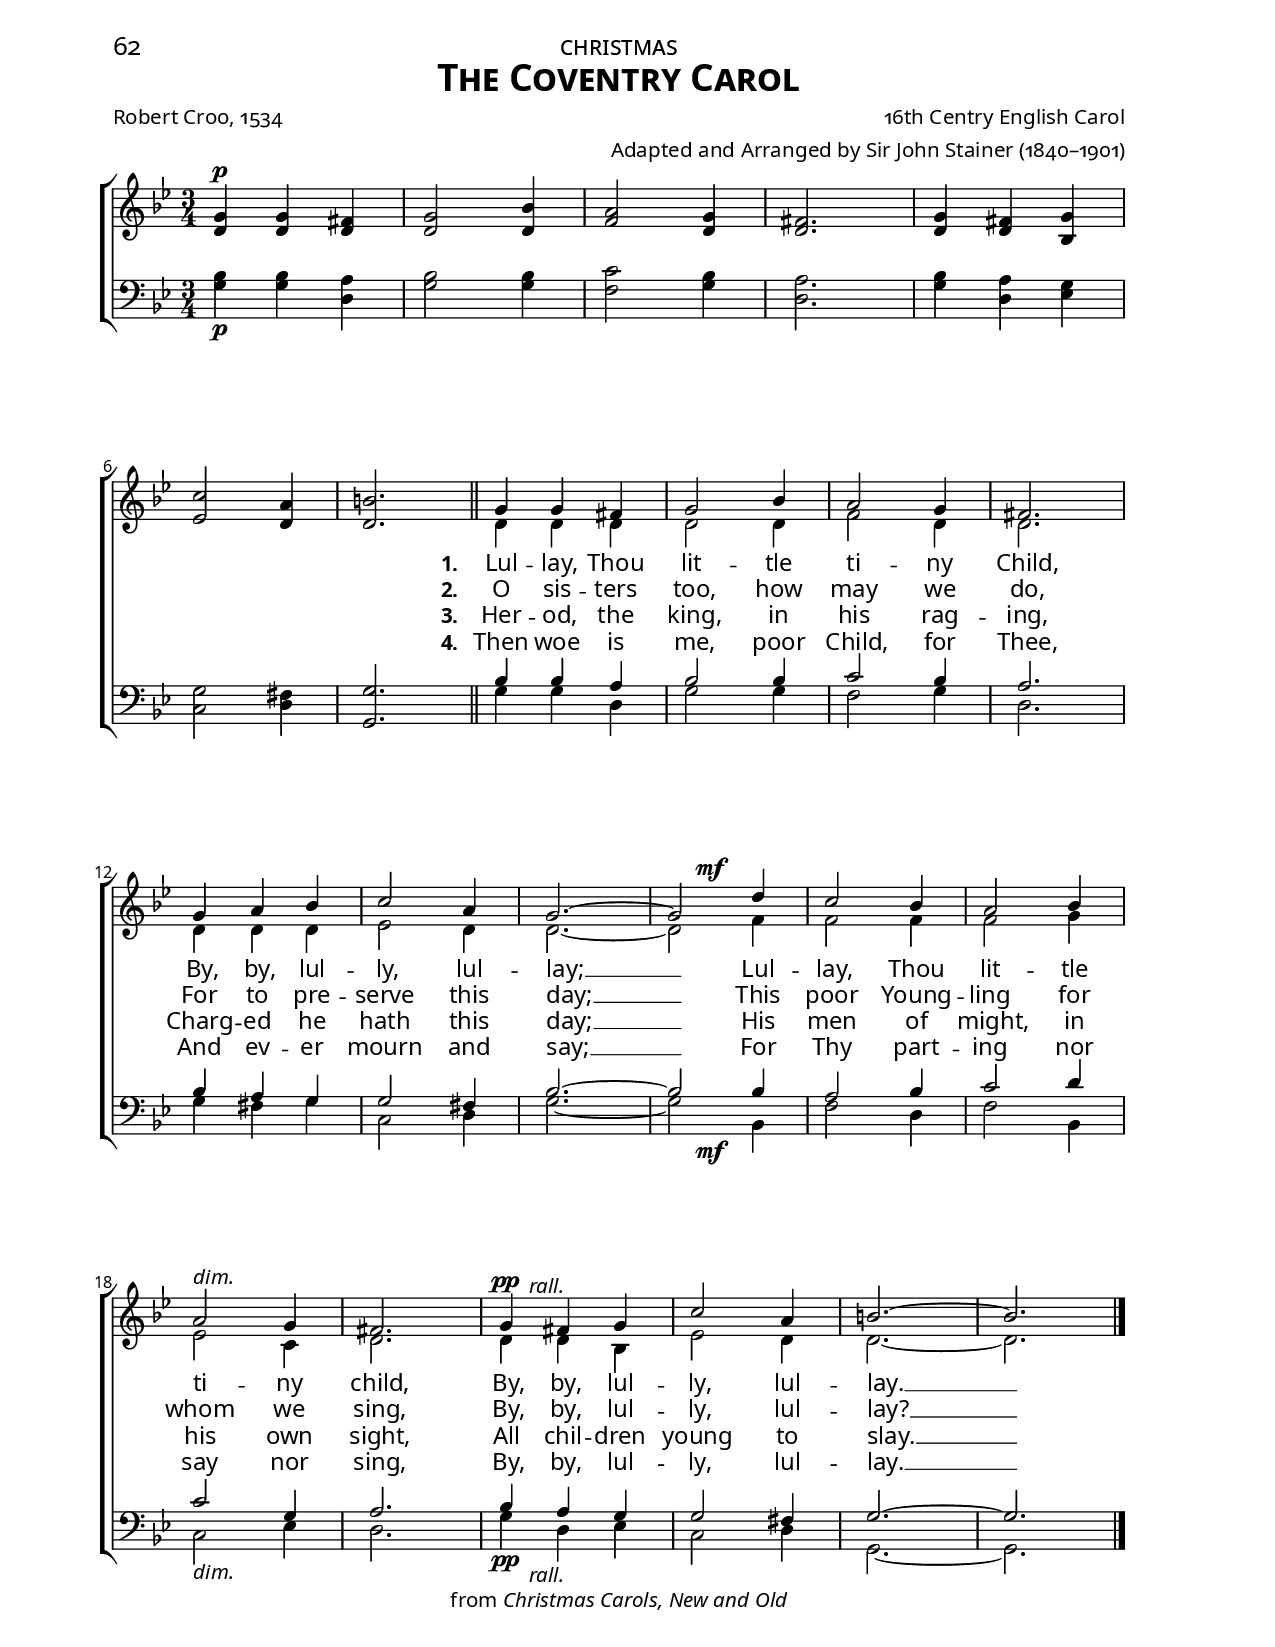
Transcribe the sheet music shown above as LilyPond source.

\version "2.24.0"
\include "util.ly"
\header {
  title = \markup{\override #'(font-name . "Garamond Premier Pro Semibold"){ \abs-fontsize #18 \smallCapsOldStyle"The Coventry Carol"}}
  poet = \markup\oldStyleNum"Robert Croo, 1534"
  composer = \markup\oldStyleNum"16th Centry English Carol"
  arranger = \markup\oldStyleNum"Adapted and Arranged by Sir John Stainer (1840–1901)"
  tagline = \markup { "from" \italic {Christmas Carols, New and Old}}
}
\paper {
  paper-height = 11\in
  paper-width = 8.5\in
  indent = 0\in
  %system-system-spacing = #'((basic-distance . 10) (padding . 0))
  %system-system-spacing =
  %  #'((basic-distance . 0)
  %     (minimum-distance . 0)
  %     (padding . -0.35)
  %     (stretchability . 100))
  ragged-last-bottom = ##f
  ragged-bottom = ##f
  two-sided = ##t
  inner-margin = 1\in
  outer-margin = 0.75\in
  top-margin = 0.26\in
  bottom-margin = 0.25\in
  first-page-number = #062
  print-first-page-number = ##t
  headerLine = \markup{\override #'(font-name . "Garamond Premier Pro") \smallCapsOldStyle"christmas"}
  oddHeaderMarkup = \markup\fill-line{
     \override #'(font-name . "Garamond Premier Pro")\abs-fontsize #12.5
     \combine 
        \fill-line{"" \if \should-print-page-number
        \oldStylePageNum""
        }
        \fill-line{\headerLine}
  }
  evenHeaderMarkup = \markup {
     \override #'(font-name . "Garamond Premier Pro")\abs-fontsize #12.5
     \combine
        \if \should-print-page-number
        \oldStylePageNum""
        \fill-line{\headerLine}
  }
}
#(set-global-staff-size 18) \paper{ #(define fonts (make-pango-font-tree "Garamond Premier Pro" "Garamond Premier Pro" "Garamond Premier Pro" (/ 18 20))) }
global = {
  \key bes \major
  \time 3/4
  \override DynamicLineSpanner.staff-padding = #0.0
  \override DynamicLineSpanner.Y-extent = #'(-1 . 1)
}

sopMusic = \relative c'' {
  <g d>4^\p <g d> <fis d> |
  <g d>2 <bes d,>4 |
  <a f>2 <g d>4 |
  <fis d>2. |
  <g d>4 <fis d> <g bes,> | \break
  <c ees,>2 <a d,>4 | 
  <b d,>2. \bar "||" 
  
  g4 g fis |
  g2 bes4 |
  a2 g4 |
  fis2. | \break
  
  g4 a bes |
  c2 a4 |
  g2.~ |
  <<g2 {s4 s^\mf}>> d'4 |
  c2 bes4 |
  a2 bes4 | \break
  
  a2^\markup\italic"dim." g4 |
  fis2. |
  <<g4 {s8^\pp s^\markup\italic"rall."}>> fis4 g |
  c2 a4 |
  b2.~ |
  b2. \bar "|."
}
sopWords = \lyricmode {
  
}

altoMusic = \relative c' {
  s2.*7 |
  
  d4 d d |
  d2 d4 |
  f2 d4 |
  d2. |
  
  d4 d d |
  ees2 d4 |
  d2.~ |
  d2 f4 |
  f2 f4 |
  f2 g4 |
  
  ees2 c4 |
  d2. |
  d4 d bes |
  ees2 d4 |
  d2.~ |
  d2. \bar "|."
}
altoWords = \lyricmode {
  \dropLyricsXI
  \repeat unfold 14 \skip 1
  \set stanza = #"1. "
  Lul -- lay, Thou lit -- tle ti -- ny Child,
  By, by, lul -- ly, lul -- lay; __
  Lul -- lay, Thou lit -- tle ti -- ny child,
  By, by, lul -- ly, lul -- lay. __
}
altoWordsII = \lyricmode {
  \dropLyricsXI
  \repeat unfold 14 \skip 1
  \set stanza = #"2. "
  O sis -- ters too, how may we do,
  For to pre -- serve this day; __
  This poor Young -- ling for whom we sing,
  By, by, lul -- ly, lul -- lay? __
}
altoWordsIII = \lyricmode {
  \dropLyricsXI
  \repeat unfold 14 \skip 1
  \set stanza = #"3. "
  Her -- od, the king, in his rag -- ing,
  Charg -- ed he hath this day; __
  His men of might, in his own sight,
  All chil -- dren young to slay. __
}
altoWordsIV = \lyricmode {
  \dropLyricsXI
  \repeat unfold 14 \skip 1
  \set stanza = #"4. "
  Then woe is me, poor Child, for Thee,
  And ev -- er mourn and say; __
  For Thy part -- ing nor say nor sing,
  By, by, lul -- ly, lul -- lay. __
}

tenorMusic = \relative c' {
  s2.*6_\p |
  
  <g g,>2. ~ |
  
  bes4 bes a |
  bes2 bes4 |
  c2 bes4 |
  a2. |
  
  bes4 a g |
  g2 fis4 |
  bes2.~ |
  <<bes2 {s4 s_\mf}>> bes4 |
  a2 bes4 |
  c2 d4 |
  
  c2_\markup\italic"dim." g4 |
  a2. |
  <<bes4 {s8_\pp s_\markup\italic"rall."}>> a4 g |
  g2 fis4 |
  g2.~ |
  g2. \bar "|."
}
tenorWords = \lyricmode {

}

bassMusic = \relative c' {
  <bes g>4 q <a d,> |
  <bes g>2 q4 |
  <c f,>2 <bes g>4 |
  <a d,>2. |
  <bes g>4 <a d,> <g ees> |
  <g c,>2 <fis d>4 |
  
  s2. |
  g4 g d |
  g2 g4 |
  f2 g4 |
  d2. |
  
  g4 fis g |
  c,2 d4 |
  g2.~ |
  g2 bes,4 |
  f'2 d4 |
  f2 bes,4 |
  
  c2 ees4 |
  d2. |
  g4 d ees |
  c2 d4 |
  g,2.~ |
  g2. \bar "|."
}
bassWords = \lyricmode {

}

\score {
  <<
   \new ChoirStaff <<
%    \new Lyrics = sopranos \with { \override VerticalAxisGroup.nonstaff-relatedstaff-spacing = #'((basic-distance . 1)) }
    \new Staff = women <<
      \new Voice = "sopranos" { \voiceOne << \global \sopMusic >> }
      \new Voice = "altos" { \voiceTwo << \global \altoMusic >> }
    >>
    \new Lyrics \with { alignAboveContext = #"women" \override VerticalAxisGroup.nonstaff-relatedstaff-spacing = #'((basic-distance . 1))} \lyricsto "sopranos" \sopWords
    \new Lyrics = "altosIV"  \with { alignBelowContext = #"women" } \lyricsto "sopranos" \altoWordsIV
    \new Lyrics = "altosIII"  \with { alignBelowContext = #"women" } \lyricsto "sopranos" \altoWordsIII
    \new Lyrics = "altosII"  \with { alignBelowContext = #"women" } \lyricsto "sopranos" \altoWordsII
    \new Lyrics = "altos"  \with { alignBelowContext = #"women" \override VerticalAxisGroup.nonstaff-relatedstaff-spacing = #'((padding . -0.5)) } \lyricsto "sopranos" \altoWords
   \new Staff = men <<
      \clef bass
      \new Voice = "tenors" { \voiceOne << \global \tenorMusic >> }
      \new Voice = "basses" { \voiceTwo << \global \bassMusic >> }
    >>
    \new Lyrics \with { alignAboveContext = #"men" \override VerticalAxisGroup.nonstaff-relatedstaff-spacing = #'((basic-distance . 1)) } \lyricsto "tenors" \tenorWords
    \new Lyrics \with { alignBelowContext = #"men" \override VerticalAxisGroup.nonstaff-relatedstaff-spacing = #'((basic-distance . 1)) } \lyricsto "basses" \bassWords
  >>
%    \new PianoStaff << \new Staff { \new Voice { \pianoRH } } \new Staff { \clef "bass" \pianoLH } >>
  >>
  \layout {
  \context {
    \Lyrics
    \override LyricText.font-size = #1.3
  }
    \context {
      \Score
      %\override SpacingSpanner.base-shortest-duration = #(ly:make-moment 1/8)
      %\override SpacingSpanner.common-shortest-duration = #(ly:make-moment 1/4)
    }
    \context {
      % Remove all empty staves
      % \Staff \RemoveEmptyStaves \override VerticalAxisGroup.remove-first = ##t
    }
    \context {
      \Lyrics
      \override LyricText.X-offset = #center-on-word
    }
  }
}

